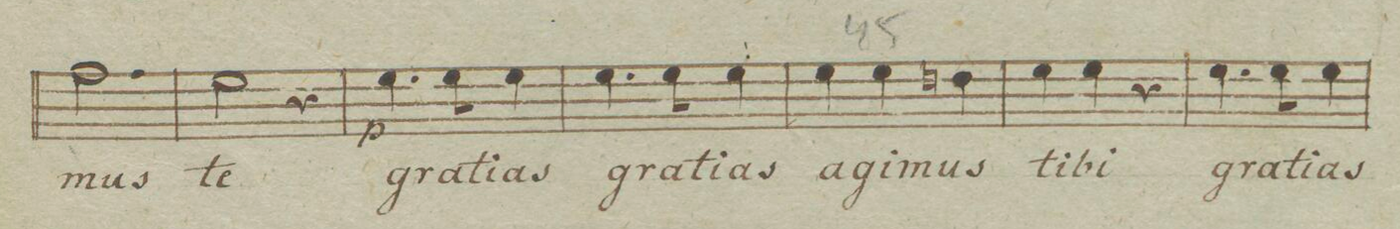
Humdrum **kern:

**kern	**text	**dynam
*I"Alto.	*	*
*clefC3	*	*
*k[b-e-]	*	*
*M3/4	*	*
2.g\	-mus	.
=42	=42	=42
2f\	te	.
4r	.	.
=43	=43	=43
4.f\	Gra-	p
8f\	-ti-	.
4f\	-as	.
=44	=44	=44
4.f\	Gra-	.
8f\	-ti-	.
4f\	-as	.
=45	=45	=45
4f\	a-	.
4f\	-gi-	.
4en\	-mus	.
=46	=46	=46
4f\	ti-	.
4f\	-bi	.
4r	.	.
=47	=47	=47
4.f\	Gra-	.
8f\	-ti-	.
4f\	-as	.
=48	=48	=48
*-	*-	*-
